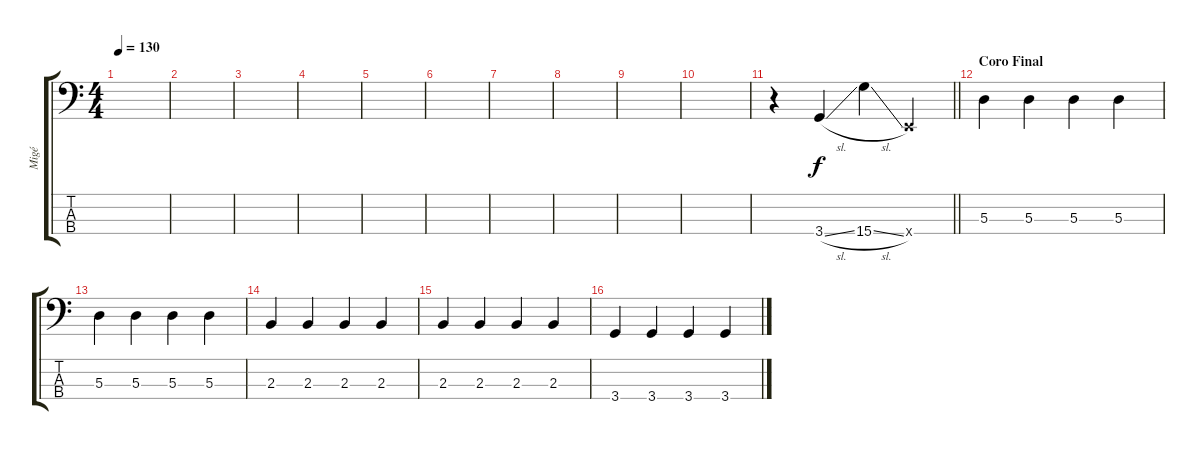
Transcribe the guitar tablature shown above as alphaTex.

\track ("Migé" "Migé") {instrument electricbassfinger}
\staff {score tabs}
\tuning (G2 D2 A1 E1) {hide}
\ts (4 4)
\tempo 130
\clef f4
\ks c
|
|
|
|
|
|
|
|
|
|
\barLineRight lightlight
r.4 3.4{sl}.4 15.4{sl}.4 0.4{x}.4 |
\section ("" "Coro Final")
5.3.4 5.3.4 5.3.4 5.3.4 |
5.3.4 5.3.4 5.3.4 5.3.4 |
2.3.4 2.3.4 2.3.4 2.3.4 |
2.3.4 2.3.4 2.3.4 2.3.4 |
3.4.4 3.4.4 3.4.4 3.4.4
